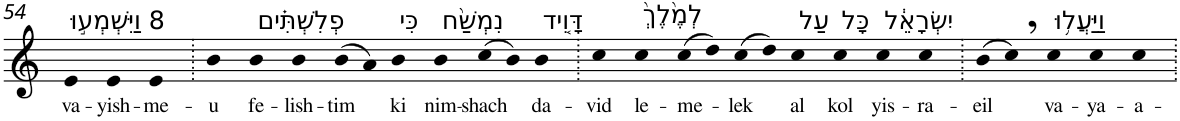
**kern	**text
*part1	*part1
*staff1	*staff1
*I"Piano	*
*I'Pno	*
!!LO:PB:g=z
*clefG2	*
*k[]	*
=54	=54
!LO:TX:a:t=8 וַיִּשְׁמְע֣וּ	!
!	!LO:LY:b
4e	va-
!	!LO:LY:b
4e	-yish-
!	!LO:LY:b
4e	-me-
=55.	=55.
!	!LO:LY:b
4b	-u
!LO:TX:a:t=פְלִשְׁתִּ֗ים	!
!	!LO:LY:b
4b	fe-
!	!LO:LY:b
4b	-lish-
!	!LO:LY:b
(>8b	-tim
8a)	.
!LO:TX:a:t=כִּי	!
!	!LO:LY:b
4b	ki
!LO:TX:a:t=נִמְשַׁ֨ח	!
!	!LO:LY:b
4b	nim-
!	!LO:LY:b
(>8cc	-shach
8b)	.
!LO:TX:a:t=דָּוִ֤יד	!
!	!LO:LY:b
4b	da-
=56.	=56.
!	!LO:LY:b
4cc	-vid
!LO:TX:a:t=לְמֶ֙לֶךְ֙	!
!	!LO:LY:b
4cc	le-
!	!LO:LY:b
(>8cc	-me-
8dd)	.
!	!LO:LY:b
(>8cc	-lek
8dd)	.
!LO:TX:a:t=עַל	!
!	!LO:LY:b
4cc	al
!LO:TX:a:t=כָּל	!
!	!LO:LY:b
4cc	kol
!LO:TX:a:t=יִשְׂרָאֵ֔ל	!
!	!LO:LY:b
4cc	yis-
!	!LO:LY:b
4cc	-ra-
=57.	=57.
!	!LO:LY:b
(>8b	-eil
8cc,)	.
!LO:TX:a:t=וַיַּעֲל֥וּ	!
!	!LO:LY:b
4cc	va-
!	!LO:LY:b
4cc	-ya-
!	!LO:LY:b
4cc	-a-
=.	=.
*-	*-
